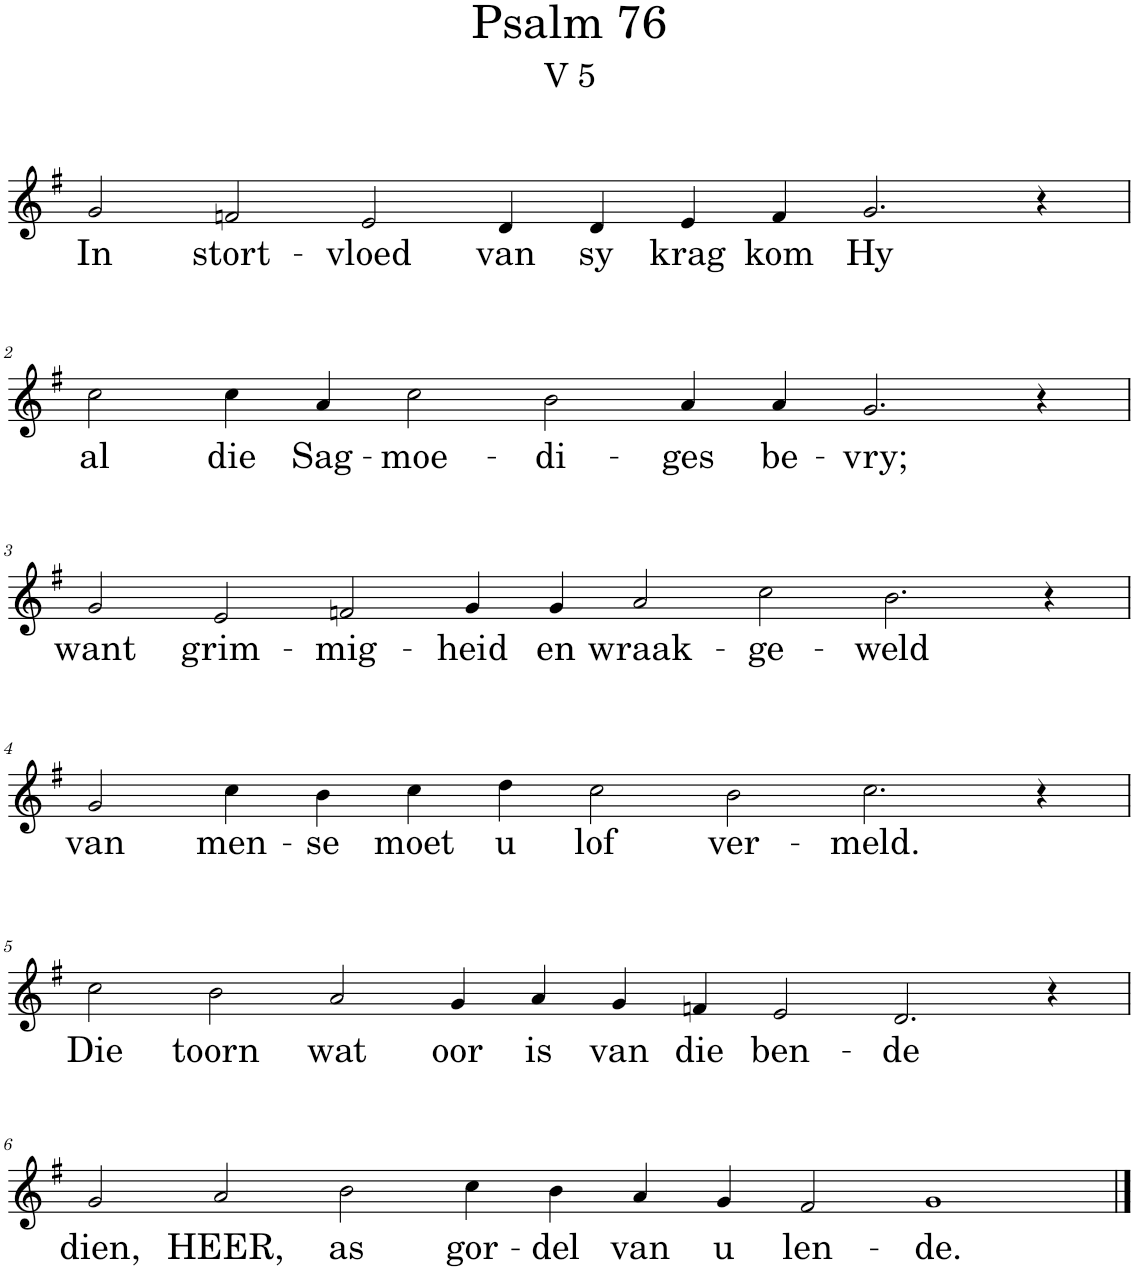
**kern	**text
*part1	*part1
*staff1	*staff1
*I"Pipe Organ	*
*I'Org.	*
*clefG2	*
*k[f#]	*
*M14/4	*
=1	=1
!	!LO:LY:b
2g/	In
!	!LO:LY:b
2fn/	stort-
!	!LO:LY:b
2e/	-vloed
!	!LO:LY:b
4d/	van
!	!LO:LY:b
4d/	sy
!	!LO:LY:b
4e/	krag
!	!LO:LY:b
4f/	kom
!	!LO:LY:b
2.g/	Hy
4r	.
!!LO:LB:g=z
=2	=2
!	!LO:LY:b
2cc\	al
!	!LO:LY:b
4cc\	die
!	!LO:LY:b
4a/	Sag-
!	!LO:LY:b
2cc\	-moe-
!	!LO:LY:b
2b\	-di-
!	!LO:LY:b
4a/	-ges
!	!LO:LY:b
4a/	be-
!	!LO:LY:b
2.g/	-vry;
4r	.
!!LO:LB:g=z
=3	=3
*M16/4	*
!	!LO:LY:b
2g/	want
!	!LO:LY:b
2e/	grim-
!	!LO:LY:b
2fn/	-mig-
!	!LO:LY:b
4g/	-heid
!	!LO:LY:b
4g/	en
!	!LO:LY:b
2a/	wraak-
!	!LO:LY:b
2cc\	-ge-
!	!LO:LY:b
2.b\	-weld
4r	.
!!LO:LB:g=z
=4	=4
*M14/4	*
!	!LO:LY:b
2g/	van
!	!LO:LY:b
4cc\	men-
!	!LO:LY:b
4b\	-se
!	!LO:LY:b
4cc\	moet
!	!LO:LY:b
4dd\	u
!	!LO:LY:b
2cc\	lof
!	!LO:LY:b
2b\	ver-
!	!LO:LY:b
2.cc\	-meld.
4r	.
!!LO:LB:g=z
=5	=5
*M16/4	*
!	!LO:LY:b
2cc\	Die
!	!LO:LY:b
2b\	toorn
!	!LO:LY:b
2a/	wat
!	!LO:LY:b
4g/	oor
!	!LO:LY:b
4a/	is
!	!LO:LY:b
4g/	van
!	!LO:LY:b
4fn/	die
!	!LO:LY:b
2e/	ben-
!	!LO:LY:b
2.d/	-de
4r	.
!!LO:LB:g=z
=6	=6
!	!LO:LY:b
2g/	dien,
!	!LO:LY:b
2a/	HEER,
!	!LO:LY:b
2b\	as
!	!LO:LY:b
4cc\	gor-
!	!LO:LY:b
4b\	-del
!	!LO:LY:b
4a/	van
!	!LO:LY:b
4g/	u
!	!LO:LY:b
2f#/	len-
!	!LO:LY:b
1g	-de.
==	==
*-	*-
